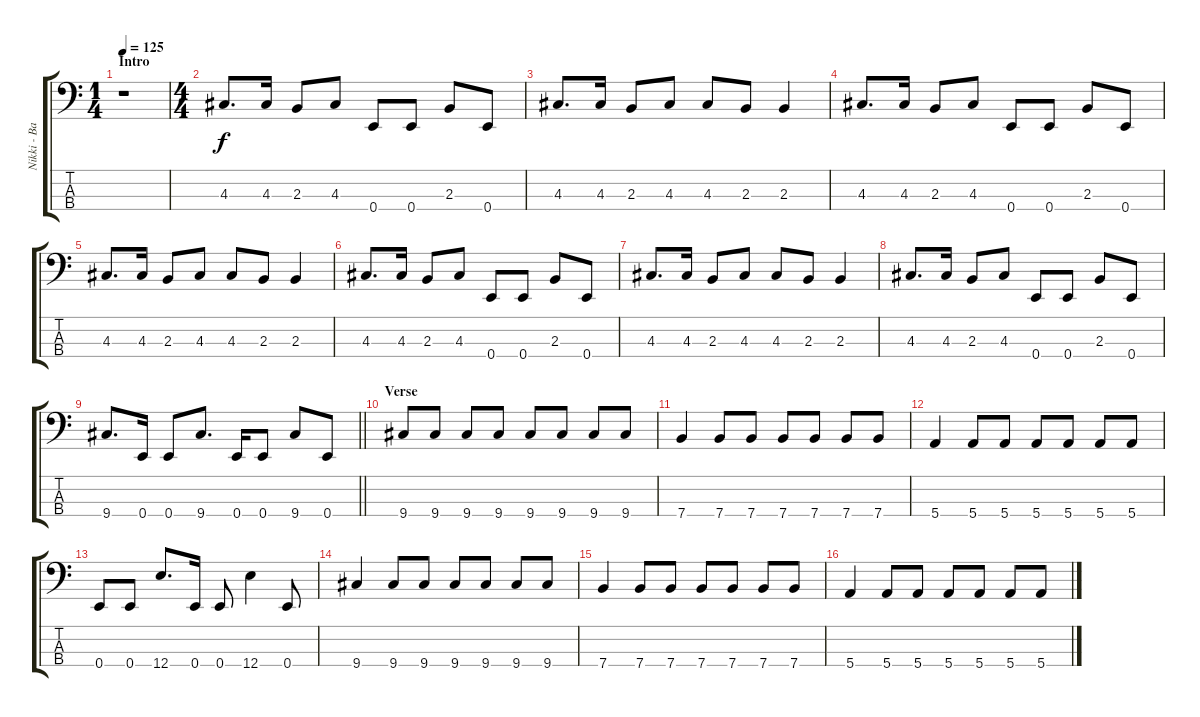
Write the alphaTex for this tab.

\track ("Nikki - Bass" "Nikki - Ba") {instrument electricbasspick}
\staff {score tabs}
\tuning (G2 D2 A1 E1) {hide}
\ts (1 4)
\section ("" "Intro")
\tempo 125
\clef f4
\ks c
r.1{dy f instrument electricbasspick} |
\ts (4 4)
4.3.8{d} 4.3.16 2.3.8 4.3.8 0.4.8 0.4.8 2.3.8 0.4.8 |
4.3.8{d} 4.3.16 2.3.8 4.3.8 4.3.8 2.3.8 2.3.4 |
4.3.8{d} 4.3.16 2.3.8 4.3.8 0.4.8 0.4.8 2.3.8 0.4.8 |
4.3.8{d} 4.3.16 2.3.8 4.3.8 4.3.8 2.3.8 2.3.4 |
4.3.8{d} 4.3.16 2.3.8 4.3.8 0.4.8 0.4.8 2.3.8 0.4.8 |
4.3.8{d} 4.3.16 2.3.8 4.3.8 4.3.8 2.3.8 2.3.4 |
4.3.8{d} 4.3.16 2.3.8 4.3.8 0.4.8 0.4.8 2.3.8 0.4.8 |
\barLineRight lightlight
9.4.8{d} 0.4.16 0.4.8{beam merge} 9.4.8{d} 0.4.16 0.4.8 9.4.8 0.4.8 |
\section ("" "Verse")
9.4.8 9.4.8 9.4.8 9.4.8 9.4.8 9.4.8 9.4.8 9.4.8 |
7.4.4 7.4.8 7.4.8 7.4.8 7.4.8 7.4.8 7.4.8 |
5.4.4 5.4.8 5.4.8 5.4.8 5.4.8 5.4.8 5.4.8 |
0.4.8 0.4.8 12.4.8{d} 0.4.16 0.4.8 12.4.4 0.4.8 |
9.4.4 9.4.8 9.4.8 9.4.8 9.4.8 9.4.8 9.4.8 |
7.4.4 7.4.8 7.4.8 7.4.8 7.4.8 7.4.8 7.4.8 |
5.4.4 5.4.8 5.4.8 5.4.8 5.4.8 5.4.8 5.4.8
